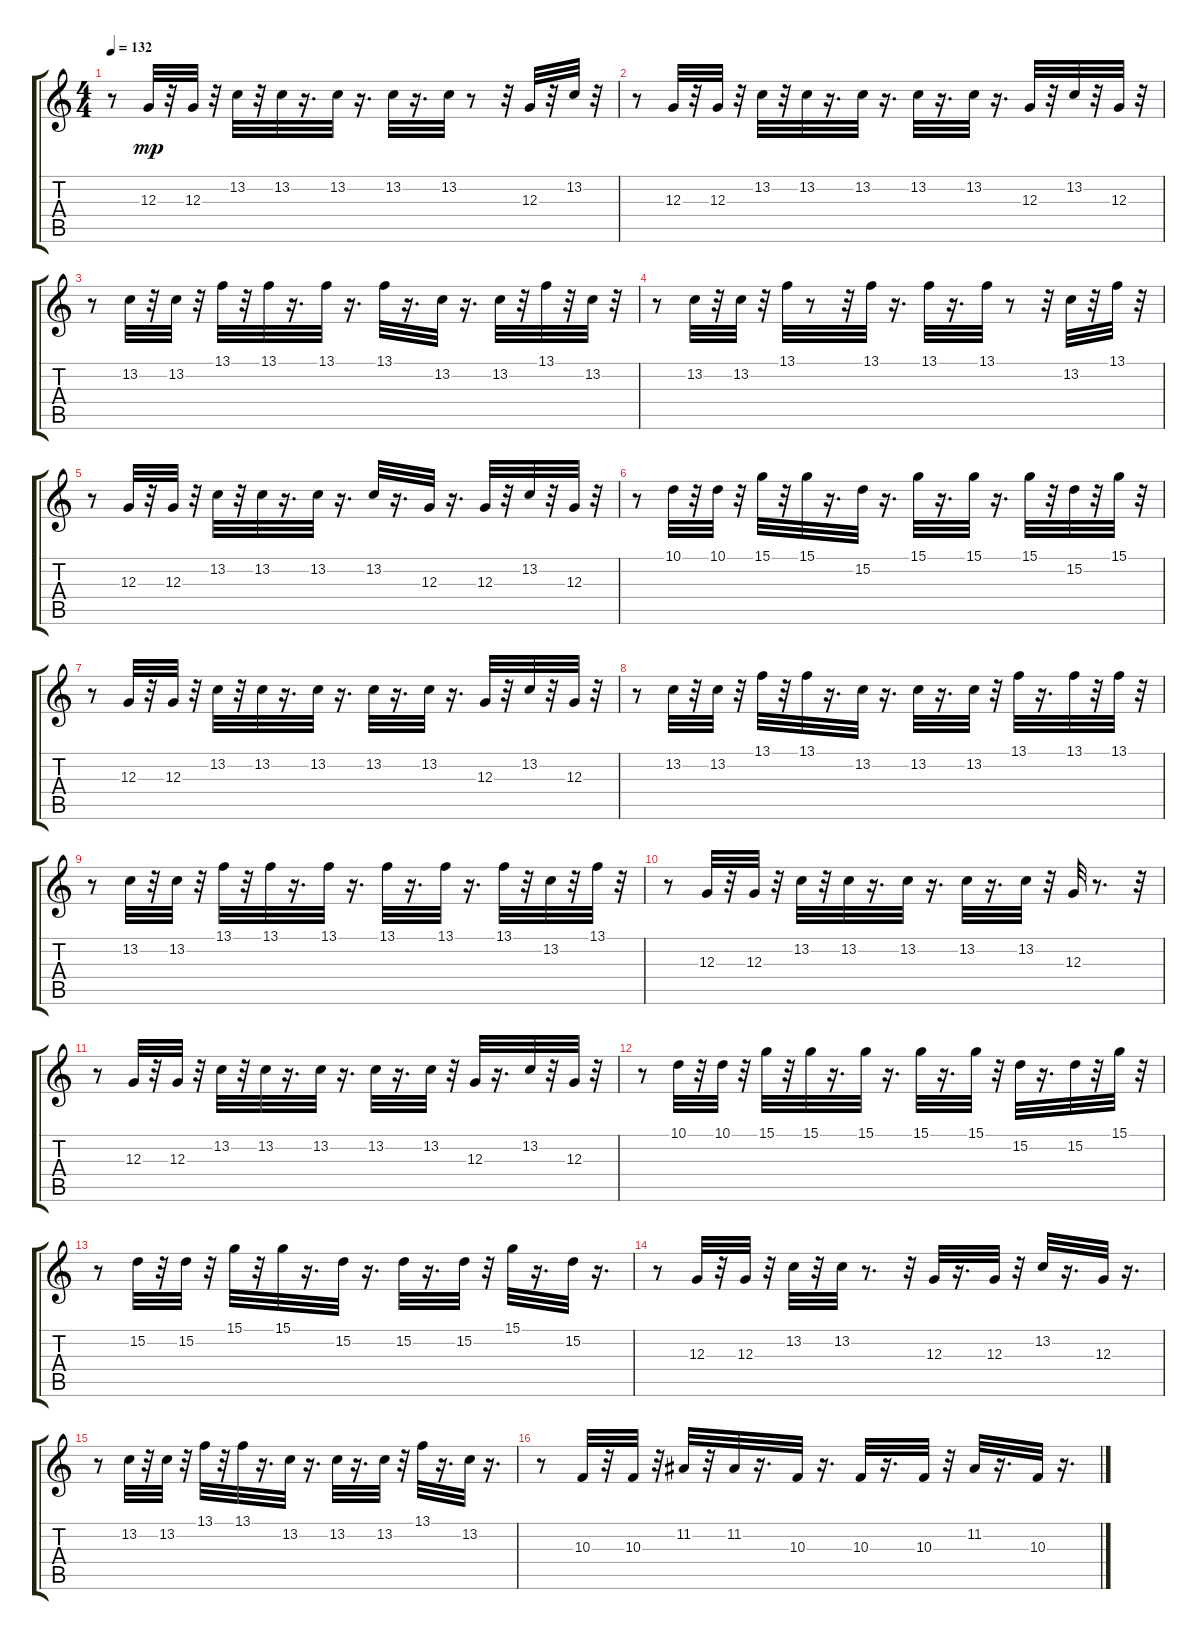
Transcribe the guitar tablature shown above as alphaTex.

\track "" {instrument synthbrass1}
\staff {score tabs}
\tuning (E4 B3 G3 D3 A2 E2) {hide}
\ts (4 4)
\tempo 132
\clef g2
\ks c
r.8{dy mp} 12.3.32 r.32 12.3.32 r.32 13.2.32 r.32 13.2.32 r.16{d} 13.2.32 r.16{d} 13.2.32 r.16{d} 13.2.32 r.8 r.32 12.3.32 r.32 13.2.32 r.32 |
r.8 12.3.32 r.32 12.3.32 r.32 13.2.32 r.32 13.2.32 r.16{d} 13.2.32 r.16{d} 13.2.32 r.16{d} 13.2.32 r.16{d} 12.3.32 r.32 13.2.32 r.32 12.3.32 r.32 |
r.8 13.2.32 r.32 13.2.32 r.32 13.1.32 r.32 13.1.32 r.16{d} 13.1.32 r.16{d} 13.1.32 r.16{d} 13.2.32 r.16{d} 13.2.32 r.32 13.1.32 r.32 13.2.32 r.32 |
r.8 13.2.32 r.32 13.2.32 r.32 13.1.32 r.8 r.32 13.1.32 r.16{d} 13.1.32 r.16{d} 13.1.32 r.8 r.32 13.2.32 r.32 13.1.32 r.32 |
r.8 12.3.32 r.32 12.3.32 r.32 13.2.32 r.32 13.2.32 r.16{d} 13.2.32 r.16{d} 13.2.32 r.16{d} 12.3.32 r.16{d} 12.3.32 r.32 13.2.32 r.32 12.3.32 r.32 |
r.8 10.1.32 r.32 10.1.32 r.32 15.1.32 r.32 15.1.32 r.16{d} 15.2.32 r.16{d} 15.1.32 r.16{d} 15.1.32 r.16{d} 15.1.32 r.32 15.2.32 r.32 15.1.32 r.32 |
r.8 12.3.32 r.32 12.3.32 r.32 13.2.32 r.32 13.2.32 r.16{d} 13.2.32 r.16{d} 13.2.32 r.16{d} 13.2.32 r.16{d} 12.3.32 r.32 13.2.32 r.32 12.3.32 r.32 |
r.8 13.2.32 r.32 13.2.32 r.32 13.1.32 r.32 13.1.32 r.16{d} 13.2.32 r.16{d} 13.2.32 r.16{d} 13.2.32 r.32 13.1.32 r.16{d} 13.1.32 r.32 13.1.32 r.32 |
r.8 13.2.32 r.32 13.2.32 r.32 13.1.32 r.32 13.1.32 r.16{d} 13.1.32 r.16{d} 13.1.32 r.16{d} 13.1.32 r.16{d} 13.1.32 r.32 13.2.32 r.32 13.1.32 r.32 |
r.8 12.3.32 r.32 12.3.32 r.32 13.2.32 r.32 13.2.32 r.16{d} 13.2.32 r.16{d} 13.2.32 r.16{d} 13.2.32 r.32 12.3.32 r.8{d} r.32 |
r.8 12.3.32 r.32 12.3.32 r.32 13.2.32 r.32 13.2.32 r.16{d} 13.2.32 r.16{d} 13.2.32 r.16{d} 13.2.32 r.32 12.3.32 r.16{d} 13.2.32 r.32 12.3.32 r.32 |
r.8 10.1.32 r.32 10.1.32 r.32 15.1.32 r.32 15.1.32 r.16{d} 15.1.32 r.16{d} 15.1.32 r.16{d} 15.1.32 r.32 15.2.32 r.16{d} 15.2.32 r.32 15.1.32 r.32 |
r.8 15.2.32 r.32 15.2.32 r.32 15.1.32 r.32 15.1.32 r.16{d} 15.2.32 r.16{d} 15.2.32 r.16{d} 15.2.32 r.32 15.1.32 r.16{d} 15.2.32 r.16{d} |
r.8 12.3.32 r.32 12.3.32 r.32 13.2.32 r.32 13.2.32 r.8{d} r.32 12.3.32 r.16{d} 12.3.32 r.32 13.2.32 r.16{d} 12.3.32 r.16{d} |
r.8 13.2.32 r.32 13.2.32 r.32 13.1.32 r.32 13.1.32 r.16{d} 13.2.32 r.16{d} 13.2.32 r.16{d} 13.2.32 r.32 13.1.32 r.16{d} 13.2.32 r.16{d} |
r.8 10.3.32 r.32 10.3.32 r.32 11.2.32 r.32 11.2.32 r.16{d} 10.3.32 r.16{d} 10.3.32 r.16{d} 10.3.32 r.32 11.2.32 r.16{d} 10.3.32 r.16{d}
